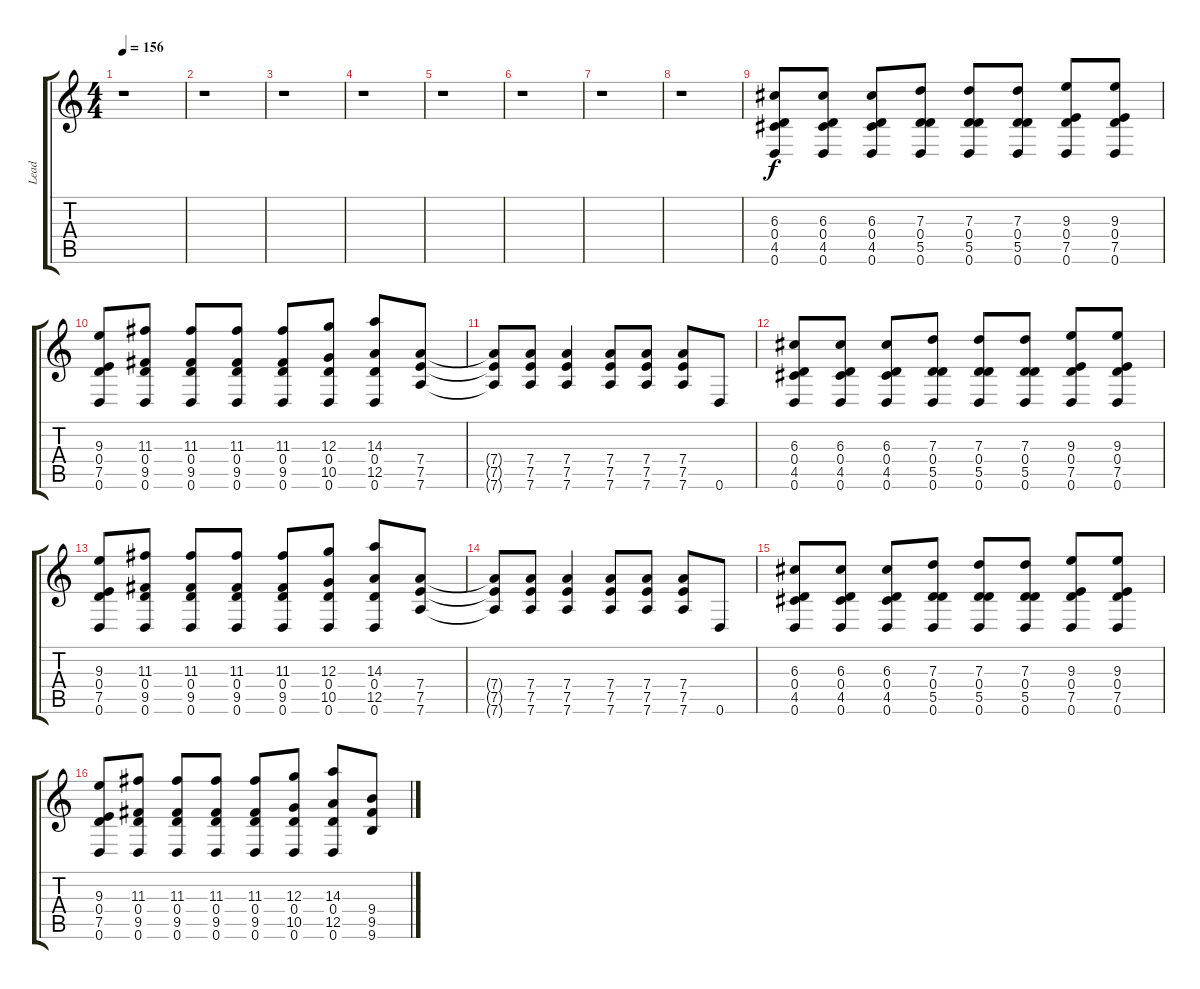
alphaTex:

\track ("Lead" "Lead") {instrument distortionguitar}
\staff {score tabs}
\tuning (E4 B3 G3 D3 A2 D2) {hide}
\ts (4 4)
\tempo 156
\clef g2
\ks c
r.1{dy f} |
r.1 |
r.1 |
r.1 |
r.1 |
r.1 |
r.1 |
r.1 |
(6.3 0.4 4.5 0.6).8 (6.3 0.4 4.5 0.6).8 (6.3 0.4 4.5 0.6).8 (7.3 0.4 5.5 0.6).8 (7.3 0.4 5.5 0.6).8 (7.3 0.4 5.5 0.6).8 (9.3 0.4 7.5 0.6).8 (9.3 0.4 7.5 0.6).8 |
(9.3 0.4 7.5 0.6).8 (11.3 0.4 9.5 0.6).8 (11.3 0.4 9.5 0.6).8 (11.3 0.4 9.5 0.6).8 (11.3 0.4 9.5 0.6).8 (12.3 0.4 10.5 0.6).8 (14.3 0.4 12.5 0.6).8 (7.4 7.5 7.6).8 |
(7.4{t} 7.5{t} 7.6{t}).8 (7.4 7.5 7.6).8 (7.4 7.5 7.6).4 (7.4 7.5 7.6).8 (7.4 7.5 7.6).8 (7.4 7.5 7.6).8 0.6.8 |
(6.3 0.4 4.5 0.6).8 (6.3 0.4 4.5 0.6).8 (6.3 0.4 4.5 0.6).8 (7.3 0.4 5.5 0.6).8 (7.3 0.4 5.5 0.6).8 (7.3 0.4 5.5 0.6).8 (9.3 0.4 7.5 0.6).8 (9.3 0.4 7.5 0.6).8 |
(9.3 0.4 7.5 0.6).8 (11.3 0.4 9.5 0.6).8 (11.3 0.4 9.5 0.6).8 (11.3 0.4 9.5 0.6).8 (11.3 0.4 9.5 0.6).8 (12.3 0.4 10.5 0.6).8 (14.3 0.4 12.5 0.6).8 (7.4 7.5 7.6).8 |
(7.4{t} 7.5{t} 7.6{t}).8 (7.4 7.5 7.6).8 (7.4 7.5 7.6).4 (7.4 7.5 7.6).8 (7.4 7.5 7.6).8 (7.4 7.5 7.6).8 0.6.8 |
(6.3 0.4 4.5 0.6).8 (6.3 0.4 4.5 0.6).8 (6.3 0.4 4.5 0.6).8 (7.3 0.4 5.5 0.6).8 (7.3 0.4 5.5 0.6).8 (7.3 0.4 5.5 0.6).8 (9.3 0.4 7.5 0.6).8 (9.3 0.4 7.5 0.6).8 |
(9.3 0.4 7.5 0.6).8 (11.3 0.4 9.5 0.6).8 (11.3 0.4 9.5 0.6).8 (11.3 0.4 9.5 0.6).8 (11.3 0.4 9.5 0.6).8 (12.3 0.4 10.5 0.6).8 (14.3 0.4 12.5 0.6).8 (9.4 9.5 9.6).8
